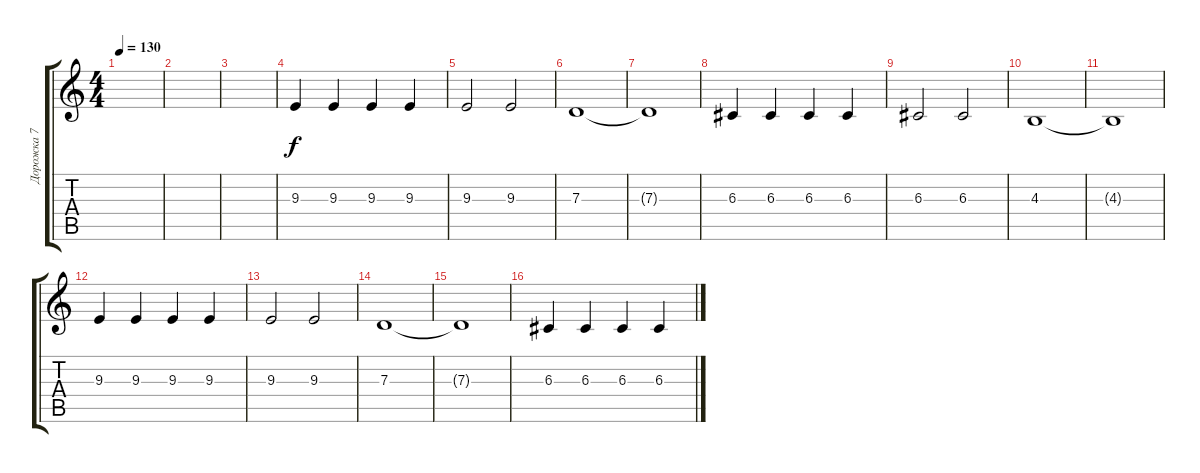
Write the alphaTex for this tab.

\track ("Дорожка 7" "Дорожка 7") {instrument tuba}
\staff {score tabs}
\tuning (E4 B3 G3 D3 A2 E2) {hide}
\ts (4 4)
\tempo 130
\clef g2
\ks c
|
|
|
9.3.4 9.3.4 9.3.4 9.3.4 |
9.3.2 9.3.2 |
7.3.1 |
7.3{t}.1 |
6.3.4 6.3.4 6.3.4 6.3.4 |
6.3.2 6.3.2 |
4.3.1 |
4.3{t}.1 |
9.3.4 9.3.4 9.3.4 9.3.4 |
9.3.2 9.3.2 |
7.3.1 |
7.3{t}.1 |
6.3.4 6.3.4 6.3.4 6.3.4
